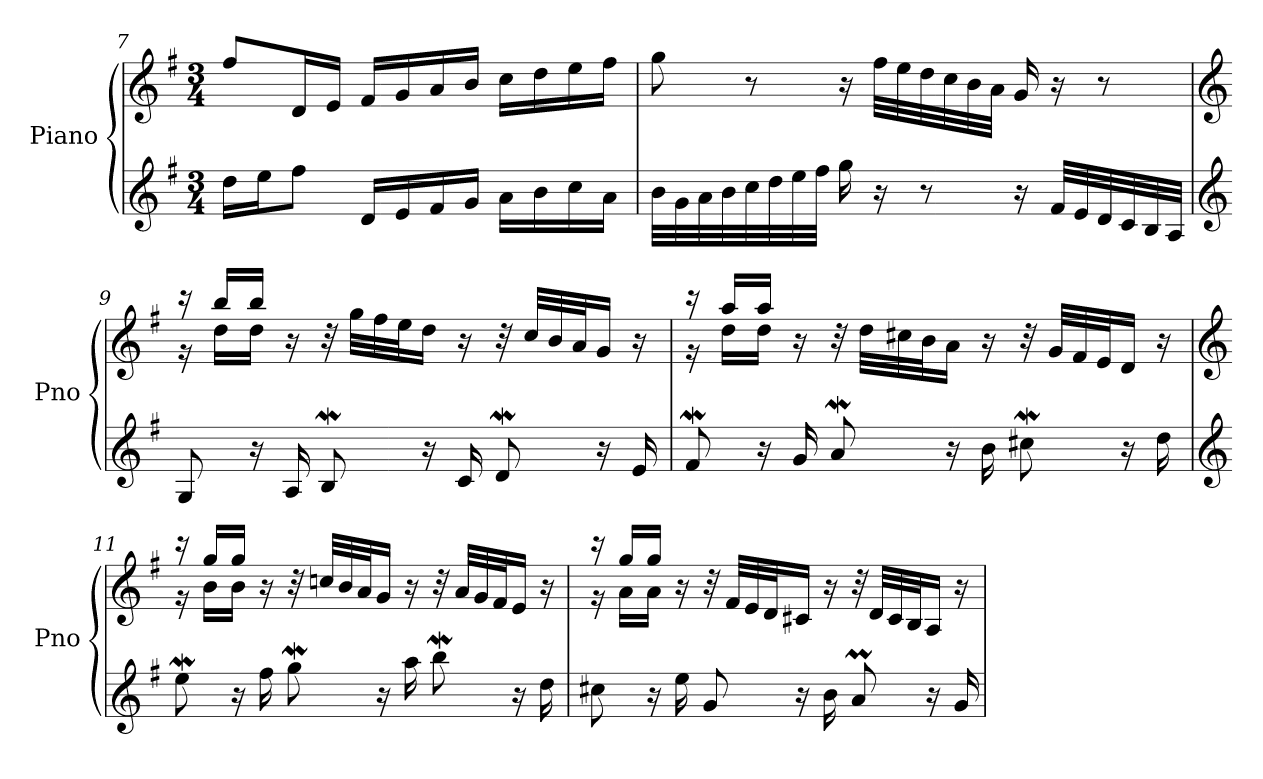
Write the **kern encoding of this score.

**kern	**kern
*part1	*part1
*staff2	*staff1
*I"Piano	*
*I'Pno	*
*clefG2	*clefG2
*k[f#]	*k[f#]
*M3/4	*M3/4
=7	=7
16dd\LL	8ff#/L
16ee\J	.
8ff#\J	16d/L
.	16e/JJ
16d/LL	16f#/LL
16e/	16g/
16f#/	16a/
16g/JJ	16b/JJ
16a\LL	16cc\LL
16b\	16dd\
16cc\	16ee\
16a\JJ	16ff#\JJ
=8	=8
32b\LLL	8gg\
32g\	.
32a\	.
32b\	.
32cc\	8r
32dd\	.
32ee\	.
32ff#\JJJ	.
16gg\	16r
16r	32ff#\LLL
.	32ee\
8r	32dd\
.	32cc\
.	32b\
.	32a\JJJ
16r	16g/
32f#/LLL	16r
32e/	.
32d/	8r
32c/	.
32B/	.
32A/JJJ	.
!!LO:LB:g=z
=9	=9
*clefG2	*clefG2
*	*^
8G/	16r	16r
.	16bb/LL	16dd\LL
16r	16bb/JJ	16dd\JJ
16A/	16r	2ryy
8BW/	32r	.
.	32gg\LLL	.
.	32ff#\	.
.	32ee\J	.
16r	16dd\JJ	.
16c/	16r	.
8dW/	32r	.
.	32cc/LLL	.
.	32b/	.
.	32a/J	.
16r	16g/JJ	.
16e/	16r	16ryy
=10	=10	=10
8f#W/	16r	16r
.	16aa/LL	16dd\LL
16r	16aa/JJ	16dd\JJ
16g/	16r	2ryy
8aW/	32r	.
.	32dd\LLL	.
.	32cc#X\	.
.	32b\J	.
16r	16a\JJ	.
16b\	16r	.
8cc#XW\	32r	.
.	32g/LLL	.
.	32f#/	.
.	32e/J	.
16r	16d/JJ	.
16dd\	16r	16ryy
!!LO:LB:g=z	!!
=11	=11	=11
*clefG2	*clefG2	*
8eeW\	16r	16r
.	16gg/LL	16b\LL
16r	16gg/JJ	16b\JJ
16ff#\	16r	2ryy
8ggw\	32r	.
.	32ccn/LLL	.
.	32b/	.
.	32a/J	.
16r	16g/JJ	.
16aa\	16r	.
8bbW\	32r	.
.	32a/LLL	.
.	32g/	.
.	32f#/J	.
16r	16e/JJ	.
16dd\	16r	16ryy
=12	=12	=12
8cc#X\	16r	16r
.	16gg/LL	16a\LL
16r	16gg/JJ	16a\JJ
16ee\	16r	2ryy
8g/	32r	.
.	32f#/LLL	.
.	32e/	.
.	32d/J	.
16r	16c#X/JJ	.
16b\	16r	.
8aM/	32r	.
.	32d/LLL	.
.	32c#/	.
.	32B/J	.
16r	16A/JJ	.
16g/	16r	16ryy
*	*v	*v
=	=
*-	*-
